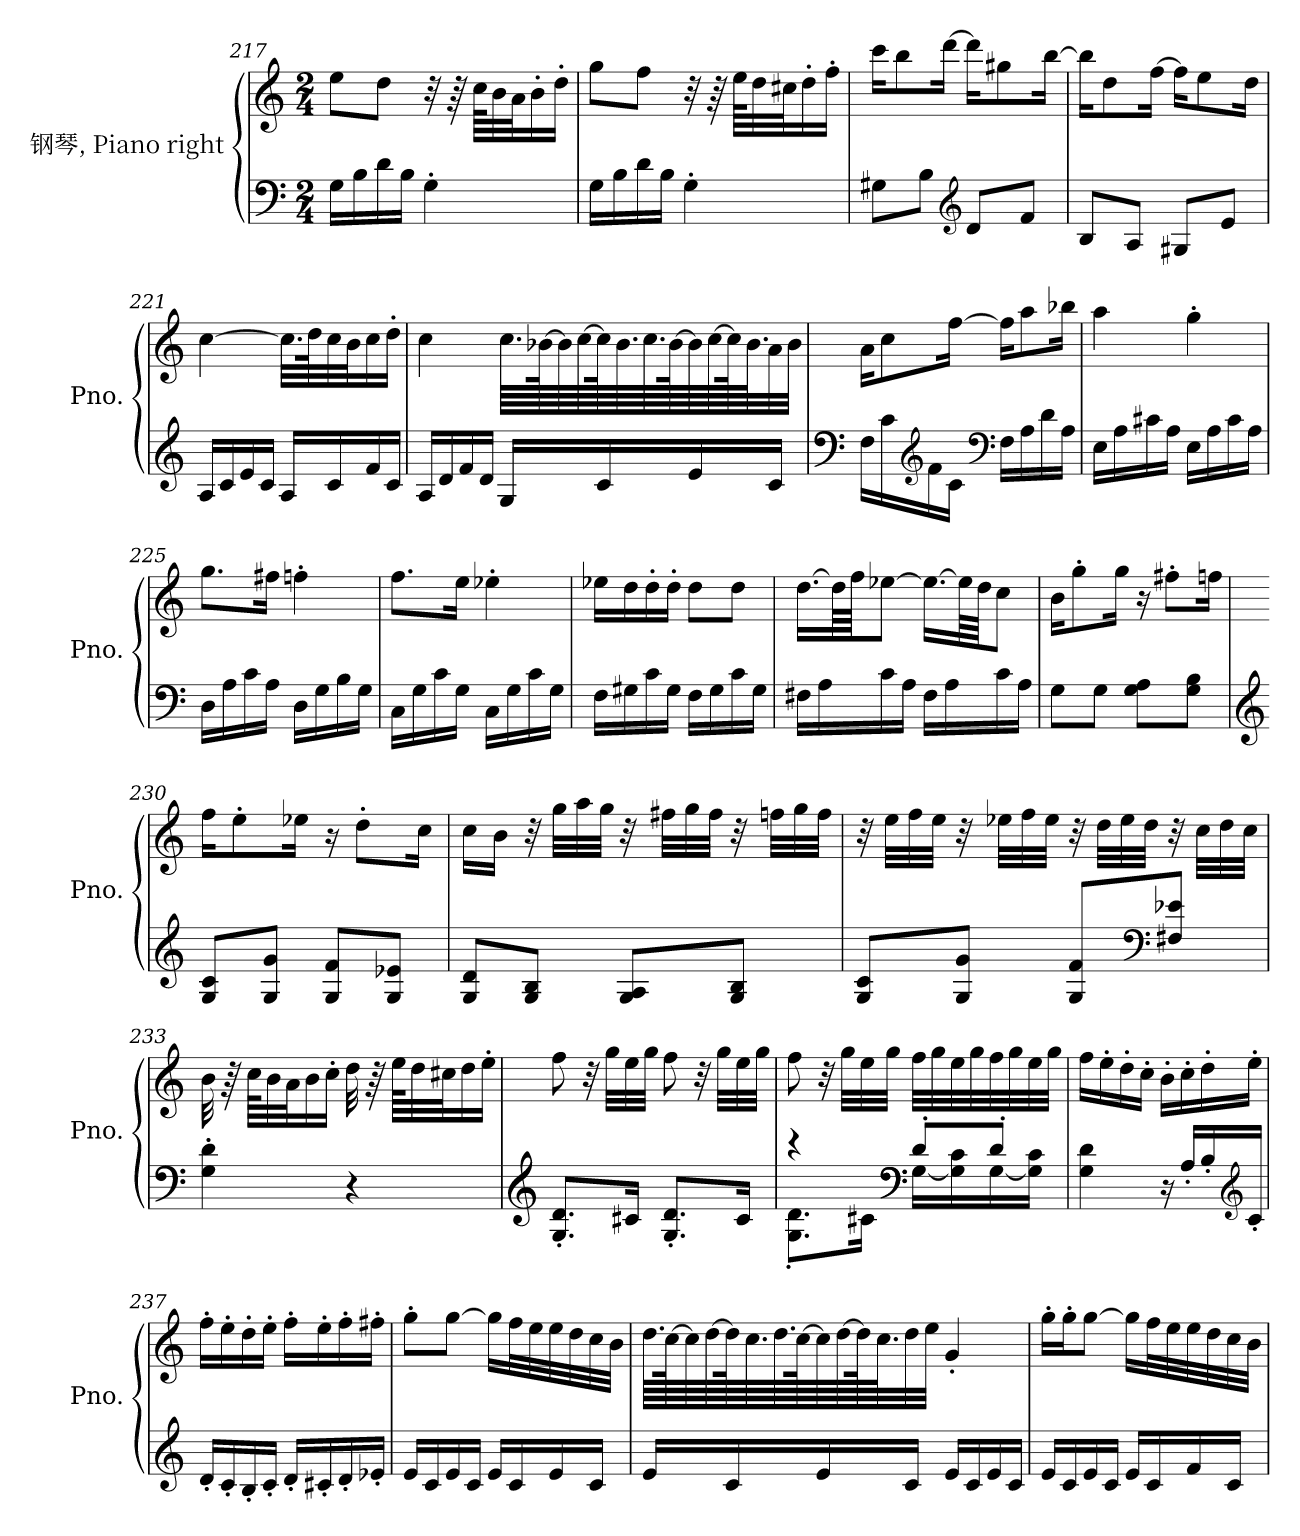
**kern	**kern
*part1	*part1
*staff2	*staff1
*I"钢琴, Piano right	*
*I'Pno.	*
*clefF4	*clefG2
*k[]	*k[]
*M2/4	*M2/4
*MM62	*MM62
=217	=217
16G\LL	8ee\L
16B\	.
16d\	8dd\J
16B\JJ	.
*	*MM69
4G'\	32r
.	64r
.	64cc\KLLL
.	32b\
.	32a\J
*	*MM68
.	16b'\
.	16dd'\JJ
=218	=218
*	*MM63
16G\LL	8gg\L
16B\	.
16d\	8ff\J
16B\JJ	.
*	*MM68
4G'\	32r
.	64r
.	64ee\KLLL
.	32dd\
.	32cc#X\J
.	16dd'\
.	16ff'\JJ
=219	=219
*	*MM64
8G#X\L	16ccc\KL
.	8bb\
8B\J	.
.	[16ddd\Jk
*clefG2	*
8d/L	16ddd\KL]
*	*MM66
.	8gg#X\
8f/J	.
.	[16bb\Jk
!!LO:LB:g=z
=220	=220
8B/L	16bb\KL]
*	*MM64
.	8dd\
8A/J	.
.	[16ff\Jk
8G#X/L	16ff\KL]
*	*MM65
.	8ee\
8e/J	.
.	16dd\Jk
=221	=221
*	*MM68
16A/LL	[4cc\
16c/	.
16e/	.
16c/JJ	.
16A/LL	32.cc\LLL]
.	64dd\K
16c/	32cc\
.	32b\J
*	*MM66
16f/	16cc\
16c/JJ	16dd'\JJ
=222	=222
*	*MM65
16A/LL	4cc\
16d/	.
16f/	.
16d/JJ	.
16G/LL	64.cc\LLLL
.	[128b-X\K
.	64b-\]
.	[64cc\
16c/	128cc\K]
.	64.b-\
.	64.cc\
.	[128b-\K
16e/	64b-\]
.	[64cc\
.	128cc\K]
.	64.b-\J
16c/JJ	32a\
.	32b-\JJJ
!!LO:PB:g=z
=223	=223
*clefF4	*
*	*MM64
16F\LL	16a\KL
16c\	8cc\
*clefG2	*
16f\	.
*	*MM63
16c\JJ	[16ff\Jk
*clefF4	*
*	*MM66
16F\LL	16ff\KL]
*	*MM65
16A\	8aa\
16d\	.
16A\JJ	16bb-X\Jk
=224	=224
16E\LL	4aa\
16A\	.
16c#X\	.
16A\JJ	.
16E\LL	4gg'\
16A\	.
16c#\	.
16A\JJ	.
=225	=225
*	*MM67
16D\LL	8.gg\L
16A\	.
16c\	.
*	*MM64
16A\JJ	16ff#X\Jk
*	*MM65
16D\LL	4ffn'\
16G\	.
16B\	.
16G\JJ	.
=226	=226
*	*MM67
16C\LL	8.ff\L
16G\	.
16c\	.
*	*MM64
16G\JJ	16ee\Jk
*	*MM65
16C\LL	4ee-X'\
16G\	.
16c\	.
16G\JJ	.
!!LO:LB:g=z
=227	=227
16F\LL	16ee-X\LL
16G#X\	16dd\
16c\	16dd'\
16G#\JJ	16dd'\JJ
*	*MM64
16F\LL	8dd\L
16G#\	.
16c\	8dd\J
16G#\JJ	.
=228	=228
16F#X\LL	[16.dd\LL
16A\	.
.	64dd\LL]
.	64ff\JJJ
*	*MM66
16c\	[8ee-X\J
16A\JJ	.
16F#\LL	16.ee-\LL_
16A\	.
.	64ee-\LL]
.	64dd\JJJ
*	*MM65
16c\	8cc\J
16A\JJ	.
=229	=229
8G\L	16b\KL
.	8gg'\
8G\J	.
.	16gg\Jk
8G\ 8A\L	16r
.	8ff#X'\L
8G\ 8B\J	.
.	16ffn\Jk
=230	=230
*clefG2	*
*	*MM65
8G/ 8c/L	16ff\KL
.	8ee'\
8G/ 8g/J	.
*	*MM67
.	16ee-X\Jk
8G/ 8f/L	16r
.	8dd'\L
8G/ 8e-X/J	.
.	16cc\Jk
!!LO:LB:g=z
=231	=231
*	*MM65
8G/ 8d/L	16cc\LL
.	16b\JJ
8G/ 8B/J	32r
.	32gg\LLL
.	32aa\
.	32gg\JJJ
8G/ 8A/L	32r
.	32ff#X\LLL
.	32gg\
.	32ff#\JJJ
8G/ 8B/J	32r
.	32ffn\LLL
.	32gg\
.	32ff\JJJ
=232	=232
8G/ 8c/L	32r
.	32ee\LLL
.	32ff\
.	32ee\JJJ
*	*MM66
8G/ 8g/J	32r
.	32ee-X\LLL
.	32ff\
.	32ee-\JJJ
8G/ 8f/L	32r
.	32dd\LLL
.	32ee-\
.	32dd\JJJ
*clefF4	*
*	*MM67
8F#X/ 8e-X/J	32r
.	32cc\LLL
.	32dd\
.	32cc\JJJ
!!LO:LB:g=z
=233	=233
4G\' 4d\'	32b\
.	64r
.	64cc\KLLL
.	32b\
.	32a\J
.	16b\
.	16cc'\JJ
4r	32dd\
.	64r
.	64ee\KLLL
.	32dd\
.	32cc#X\J
.	16dd\
.	16ee'\JJ
=234	=234
*clefG2	*
8.G/' 8.d/'L	8ff\
*	*MM70
.	32r
.	32gg\LLL
16c#X/Jk	32ee\
.	32gg\JJJ
*	*MM68
8.G/' 8.d/'L	8ff\
*	*MM71
.	32r
.	32gg\LLL
16c#/Jk	32ee\
.	32gg\JJJ
=235	=235
*	*MM68
*^	*
4r	8.G\' 8.d\'L	8ff\
.	.	32r
.	.	32gg\LLL
.	16c#X\Jk	32ee\
.	.	32gg\JJJ
*clefF4	*	*
8d'/L	[16G\LL	32ff\LLL
.	.	32gg\
*	*	*MM67
.	16G\] 16c#\	32ee\
.	.	32gg\
8d'/J	[16G\	32ff\
.	.	32gg\
*	*	*MM66
.	16G\] 16c#\JJ	32ee\
.	.	32gg\JJJ
*v	*v	*
!!LO:LB:g=z
=236	=236
4G\ 4d\	16ff\LL
.	16ee'\
.	16dd'\
.	16cc'\JJ
*	*MM64
16r	16b'\LL
16A'/LL	16cc'\
16B'/	16dd'\
*clefG2	*
16c'/JJ	16ee'\JJ
=237	=237
16d'/LL	16ff'\LL
16c'/	16ee'\
16B'/	16dd'\
16c'/JJ	16ee'\JJ
*	*MM63
16d'/LL	16ff'\LL
16c#X'/	16ee'\
16d'/	16ff'\
*	*MM59
16e-X'/JJ	16ff#X'\JJ
=238	=238
*	*MM64
16e/LL	8gg'\L
16c/	.
16e/	[8gg\J
16c/JJ	.
16e/LL	16gg\LL]
*	*MM69
16c/	32ff\L
.	32ee\
16e/	32ee\
.	32dd\
16c/JJ	32cc\
.	32b\JJJ
!!LO:LB:g=z
=239	=239
*	*MM68
16e/LL	64.dd\LLLL
.	[128cc\K
.	64cc\]
.	[64dd\
16c/	128dd\K]
.	64.cc\
.	64.dd\
.	[128cc\K
16e/	64cc\]
.	[64dd\
.	128dd\K]
.	64.cc\J
*	*MM69
16c/JJ	32dd\
.	32ee\JJJ
*	*MM65
16e/LL	4g'/
16c/	.
16e/	.
16c/JJ	.
=240	=240
*	*MM64
16e/LL	16gg'\LL
16c/	16gg'\J
16e/	[8gg\J
16c/JJ	.
16e/LL	16gg\LL]
*	*MM69
16c/	32ff\L
.	32ee\
16f/	32ee\
.	32dd\
16c/JJ	32cc\
.	32b\JJJ
=	=
*-	*-
